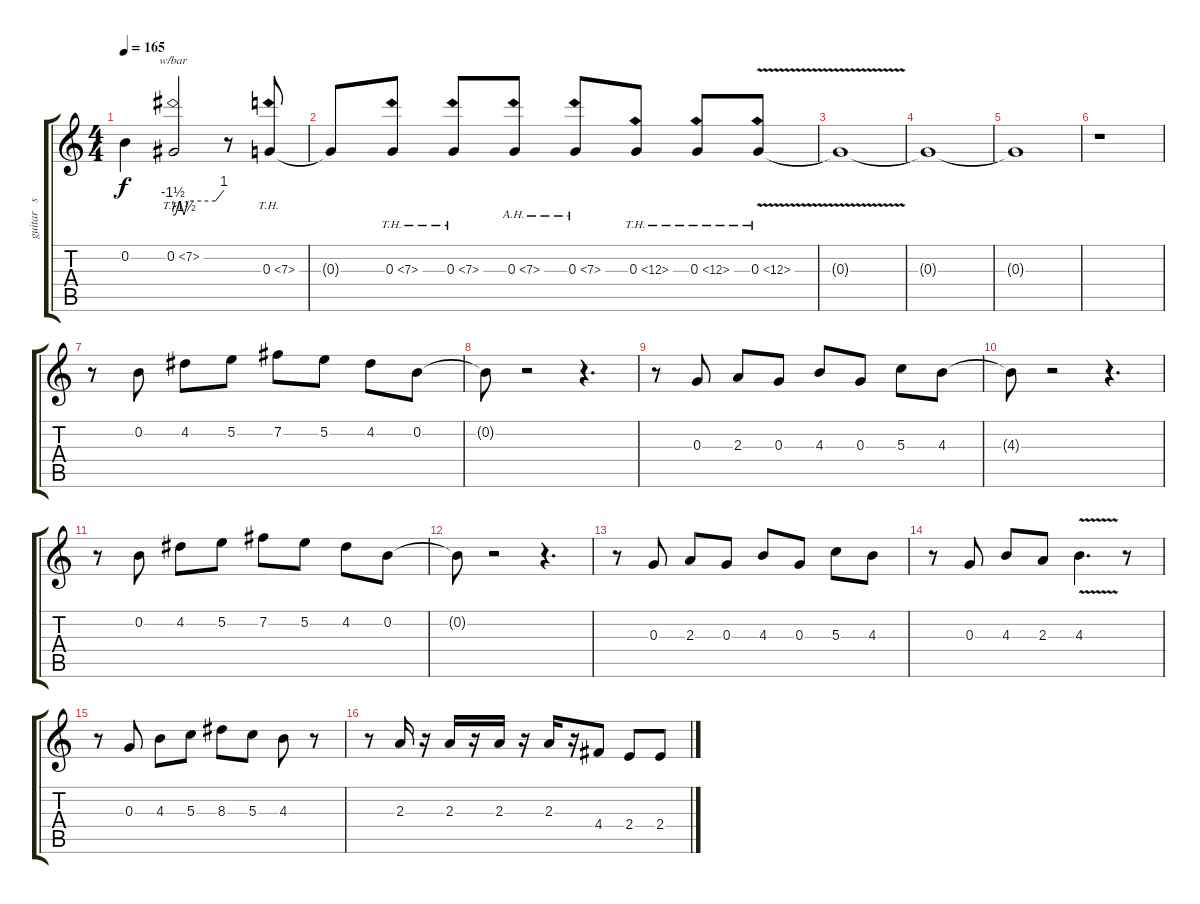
\track ("guitar   solo   two" "guitar   s") {instrument overdrivenguitar}
\staff {score tabs}
\tuning (E4 B3 G3 D3 A2 E2) {hide}
\ts (4 4)
\tempo 165
\clef g2
\ks c
0.2{t}.4{dy f} 0.2{th 7}.2{tbe (custom default 0 -6 3 -6 8 0 13 -6 18 0 50 0 60 4) volume 6} r.8 0.3{th 7}.8{volume 13 balance 16} |
0.3{t}.8 0.3{th 7}.8 0.3{th 7}.8 0.3{ah 7}.8 0.3{ah 7}.8 0.3{th 12}.8 0.3{th 12}.8 0.3{th 12 v}.8 |
0.3{t}.1 |
0.3{t}.1{volume 11} |
0.3{t}.1{volume 10} |
r.1{volume 13 balance 14} |
r.8 0.2.8 4.2.8 5.2.8 7.2.8 5.2.8 4.2.8 0.2.8 |
0.2{t}.8 r.2 r.4{d} |
r.8 0.3.8 2.3.8 0.3.8 4.3.8 0.3.8 5.3.8 4.3.8 |
4.3{t}.8 r.2 r.4{d} |
r.8 0.2.8 4.2.8 5.2.8 7.2.8 5.2.8 4.2.8 0.2.8 |
0.2{t}.8 r.2 r.4{d} |
r.8 0.3.8 2.3.8 0.3.8 4.3.8 0.3.8 5.3.8 4.3.8 |
r.8 0.3.8 4.3.8 2.3.8 4.3{v}.4{d} r.8 |
r.8 0.3.8 4.3.8 5.3.8 8.3.8 5.3.8 4.3.8 r.8 |
r.8 2.3.16 r.16 2.3.16 r.16 2.3.16 r.16 2.3.16 r.16 4.4.8 2.4.8 2.4.8
